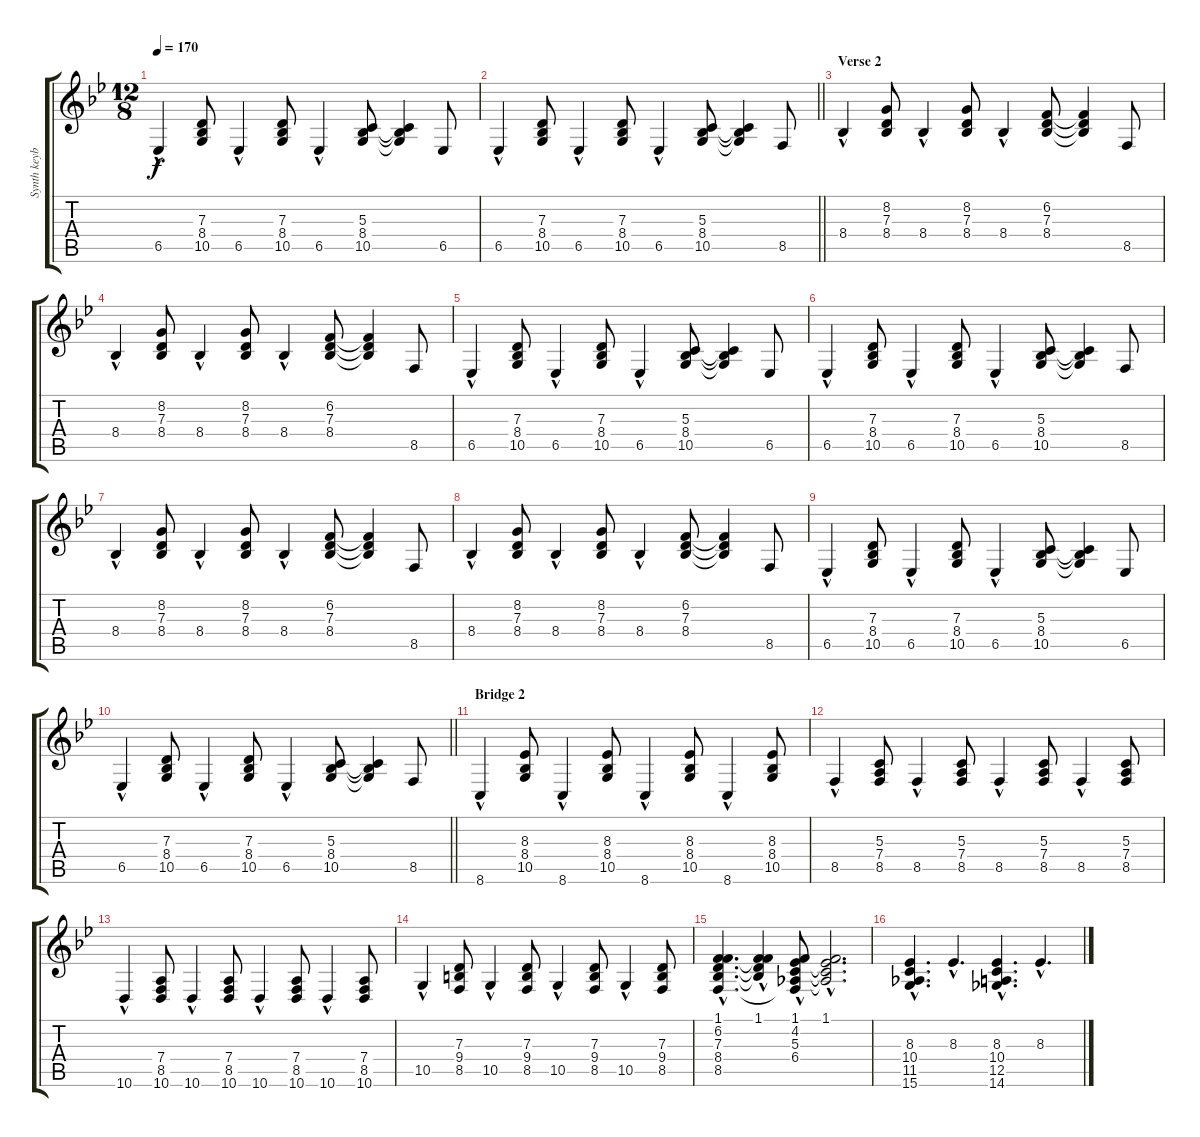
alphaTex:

\track ("Synth keyboard" "Synth keyb") {instrument lead2sawtooth}
\staff {score tabs}
\tuning (E4 B3 G3 D3 A2 E2) {hide}
\ts (12 8)
\tempo 170
\clef g2
\ks bb
6.5{hac}.4{dy f} (7.3 8.4 10.5).8 6.5{hac}.4 (7.3 8.4 10.5).8 6.5{hac}.4 (5.3 8.4 10.5).8 (5.3{t} 8.4{t} 10.5{t}).4 6.5.8 |
\barLineRight lightlight
6.5{hac}.4 (7.3 8.4 10.5).8 6.5{hac}.4 (7.3 8.4 10.5).8 6.5{hac}.4 (5.3 8.4 10.5).8 (5.3{t} 8.4{t} 10.5{t}).4 8.5.8 |
\section ("" "Verse 2")
8.4{hac}.4 (8.2 7.3 8.4).8 8.4{hac}.4 (8.2 7.3 8.4).8 8.4{hac}.4 (6.2 7.3 8.4).8 (6.2{t} 7.3{t} 8.4{t}).4 8.5.8 |
8.4{hac}.4 (8.2 7.3 8.4).8 8.4{hac}.4 (8.2 7.3 8.4).8 8.4{hac}.4 (6.2 7.3 8.4).8 (6.2{t} 7.3{t} 8.4{t}).4 8.5.8 |
6.5{hac}.4 (7.3 8.4 10.5).8 6.5{hac}.4 (7.3 8.4 10.5).8 6.5{hac}.4 (5.3 8.4 10.5).8 (5.3{t} 8.4{t} 10.5{t}).4 6.5.8 |
6.5{hac}.4 (7.3 8.4 10.5).8 6.5{hac}.4 (7.3 8.4 10.5).8 6.5{hac}.4 (5.3 8.4 10.5).8 (5.3{t} 8.4{t} 10.5{t}).4 8.5.8 |
8.4{hac}.4 (8.2 7.3 8.4).8 8.4{hac}.4 (8.2 7.3 8.4).8 8.4{hac}.4 (6.2 7.3 8.4).8 (6.2{t} 7.3{t} 8.4{t}).4 8.5.8 |
8.4{hac}.4 (8.2 7.3 8.4).8 8.4{hac}.4 (8.2 7.3 8.4).8 8.4{hac}.4 (6.2 7.3 8.4).8 (6.2{t} 7.3{t} 8.4{t}).4 8.5.8 |
6.5{hac}.4 (7.3 8.4 10.5).8 6.5{hac}.4 (7.3 8.4 10.5).8 6.5{hac}.4 (5.3 8.4 10.5).8 (5.3{t} 8.4{t} 10.5{t}).4 6.5.8 |
\barLineRight lightlight
6.5{hac}.4 (7.3 8.4 10.5).8 6.5{hac}.4 (7.3 8.4 10.5).8 6.5{hac}.4 (5.3 8.4 10.5).8 (5.3{t} 8.4{t} 10.5{t}).4 8.5.8 |
\section ("" "Bridge 2")
8.6{hac}.4 (8.3 8.4 10.5).8 8.6{hac}.4 (8.3 8.4 10.5).8 8.6{hac}.4 (8.3 8.4 10.5).8 8.6{hac}.4 (8.3 8.4 10.5).8 |
8.5{hac}.4 (5.3 7.4 8.5).8 8.5{hac}.4 (5.3 7.4 8.5).8 8.5{hac}.4 (5.3 7.4 8.5).8 8.5{hac}.4 (5.3 7.4 8.5).8 |
10.6{hac}.4 (7.4 8.5 10.6).8 10.6{hac}.4 (7.4 8.5 10.6).8 10.6{hac}.4 (7.4 8.5 10.6).8 10.6{hac}.4 (7.4 8.5 10.6).8 |
10.5{hac}.4 (7.3 9.4 8.5).8 10.5{hac}.4 (7.3 9.4 8.5).8 10.5{hac}.4 (7.3 9.4 8.5).8 10.5{hac}.4 (7.3 9.4 8.5).8 |
(1.1{hac} 6.2{hac} 7.3{hac} 8.4{hac} 8.5{hac}).4{d} (1.1{hac} 6.2{t} 7.3{t} 8.4{t}).4 (1.1{hac} 4.2 5.3 6.4 8.5{hac t}).8 (1.1{hac} 4.2{hac t} 5.3{hac t} 6.4{hac t}).2{d} |
(8.3{hac} 10.4{hac} 11.5{hac} 15.6{hac}).4{d} 8.3{hac}.4{d} (8.3{hac} 10.4{hac} 12.5{hac} 14.6{hac}).4{d} 8.3{hac}.4{d}
